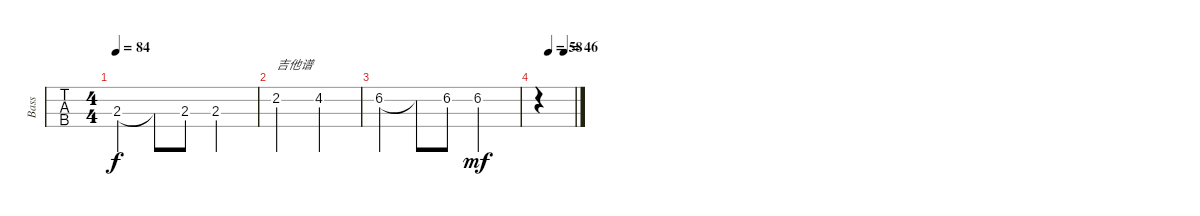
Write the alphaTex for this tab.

\track ("Bass" "Bass") {instrument electricbassfinger}
\staff {tabs}
\tuning (G2 D2 A1 E1) {hide}
\ts (4 4)
\tempo 84
\clef f4
\ks c
2.3.4{dy f} 2.3{t}.8 2.3.8 2.3.2 |
2.2.2{txt "吉他谱"} 4.2.2 |
6.2.4 6.2{t}.8 6.2.8 6.2.2{dy mf} |
\tempo (58 0.375)
\tempo (46 0.75)
